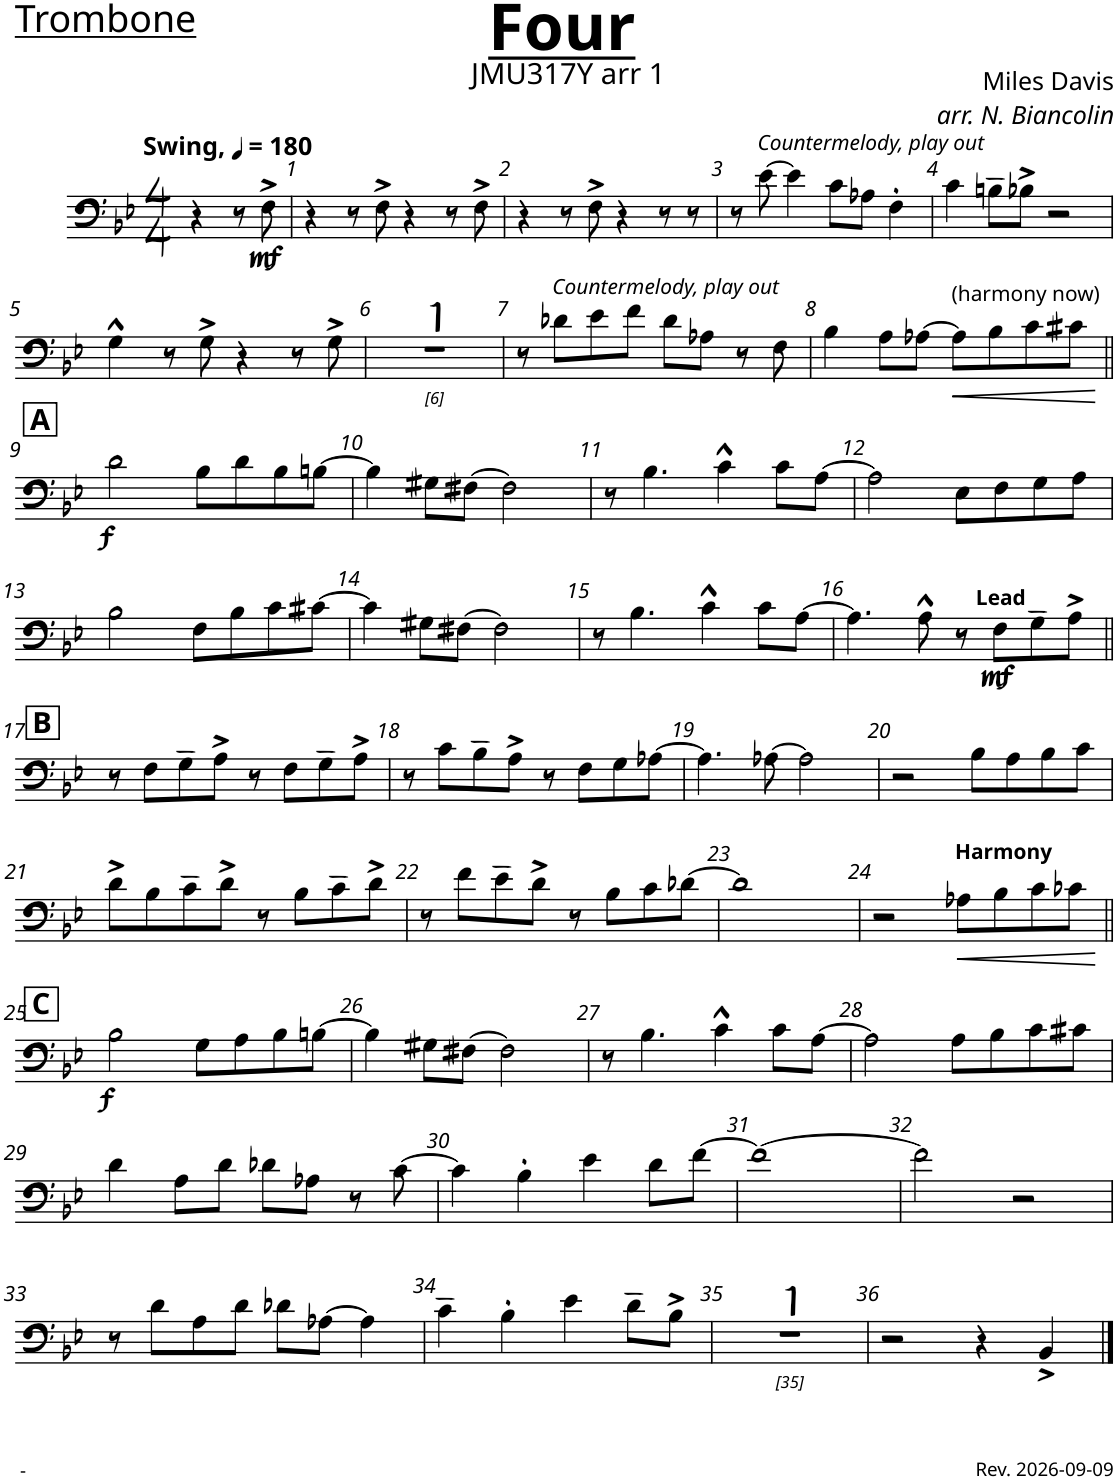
**kern	**dynam
*part1	*part1
*staff1	*staff1
*I"Trombone	*
*I'Tbn.	*
*clefF4	*
*k[b-e-]	*
*M4/4	*
*MM180	*
=	=
!LO:TX:a:B:t=Swing,	!
4r	.
8r	.
!	!LO:DY:b
8F^\	mf
=1	=1
4r	.
8r	.
8F^\	.
4r	.
8r	.
8F^\	.
=2	=2
4r	.
8r	.
8F^\	.
4r	.
8r	.
8r	.
=3	=3
8r	.
!LO:TX:a:i:t=Countermelody, play out	!
[8e-\	.
4e-\]	.
8c\L	.
8A-X\J	.
4F'\	.
=4	=4
4c\	.
8Bn~\L	.
8B-X^\J	.
2r	.
!!LO:LB:g=z
=5	=5
4G'^^\	.
8r	.
8G^\	.
4r	.
8r	.
8G^\	.
=6	=6
1r	.
=7	=7
8r	.
!LO:TX:a:i:t=Countermelody, play out	!
8d-X\L	.
8e-\	.
8f\J	.
8d-\L	.
8A-X\J	.
8r	.
8F\	.
=8	=8
4B-\	.
8A\L	.
[8A-X\J	.
!LO:TX:a:t=(harmony now)	!
!	!LO:HP:b
8A-\L]	<
8B-\	.
8c\	.
8c#X\J	.
.	[
!!LO:LB:g=z
!!LO:REH:place=s1:a:B:cj:fs=14:t=A
=9||	=9||
!	!LO:DY:b
2d\	f
8B-\L	.
8d\	.
8B-\	.
[8Bn\J	.
=10	=10
4B\]	.
8G#X\L	.
[8F#X\J	.
2F#\]	.
=11	=11
8r	.
4.B-\	.
4c'^^\	.
8c\L	.
[8A\J	.
=12	=12
2A\]	.
8E-\L	.
8F\	.
8G\	.
8A\J	.
!!LO:LB:g=z
=13	=13
2B-\	.
8F\L	.
8B-\	.
8c\	.
[8c#X\J	.
=14	=14
4c#\]	.
8G#X\L	.
[8F#X\J	.
2F#\]	.
=15	=15
8r	.
4.B-\	.
4c'^^\	.
8c\L	.
[8A\J	.
=16	=16
4.A\]	.
8A'^^\	.
8r	.
!LO:TX:a:B:t=Lead	!
!	!LO:DY:b
8F\L	mf
8G~\	.
8A^\J	.
!!LO:LB:g=z
!!LO:REH:place=s1:a:B:cj:fs=14:t=B
=17||	=17||
8r	.
8F\L	.
8G~\	.
8A^\J	.
8r	.
8F\L	.
8G~\	.
8A^\J	.
=18	=18
8r	.
8c\L	.
8B-~\	.
8A^\J	.
8r	.
8F\L	.
8G\	.
[8A-X\J	.
=19	=19
4.A-\]	.
[8A-X\	.
2A-\]	.
=20	=20
2r	.
8B-\L	.
8A\	.
8B-\	.
8c\J	.
!!LO:LB:g=z
=21	=21
8d^\L	.
8B-\	.
8c~\	.
8d^\J	.
8r	.
8B-\L	.
8c~\	.
8d^\J	.
=22	=22
8r	.
8f\L	.
8e-~\	.
8d^\J	.
8r	.
8B-\L	.
8c\	.
[8d-X\J	.
=23	=23
1d-]	.
=24	=24
2r	.
!LO:TX:a:B:t=Harmony	!
!	!LO:HP:b
8A-X\L	<
8B-\	.
8c\	.
8c-X\J	.
.	[
!!LO:LB:g=z
!!LO:REH:place=s1:a:B:cj:fs=14:t=C
=25||	=25||
!	!LO:DY:b
2B-\	f
8G\L	.
8A\	.
8B-\	.
[8Bn\J	.
=26	=26
4B\]	.
8G#X\L	.
[8F#X\J	.
2F#\]	.
=27	=27
8r	.
4.B-\	.
4c'^^\	.
8c\L	.
[8A\J	.
=28	=28
2A\]	.
8A\L	.
8B-\	.
8c\	.
8c#X\J	.
!!LO:LB:g=z
=29	=29
4d\	.
8A\L	.
8d\J	.
8d-X\L	.
8A-X\J	.
8r	.
[8c\	.
=30	=30
4c\]	.
4B-'\	.
4e-\	.
8d\L	.
[8f\J	.
=31	=31
1f_	.
=32	=32
2f\]	.
2r	.
!!LO:LB:g=z
=33	=33
8r	.
8d\L	.
8A\	.
8d\J	.
8d-X\L	.
[8A-X\J	.
4A-\]	.
=34	=34
4c~\	.
4B-'\	.
4e-\	.
8d~\L	.
8B-^\J	.
=35	=35
1r	.
=36	=36
2r	.
4r	.
4BB-^/	.
==	==
*-	*-
